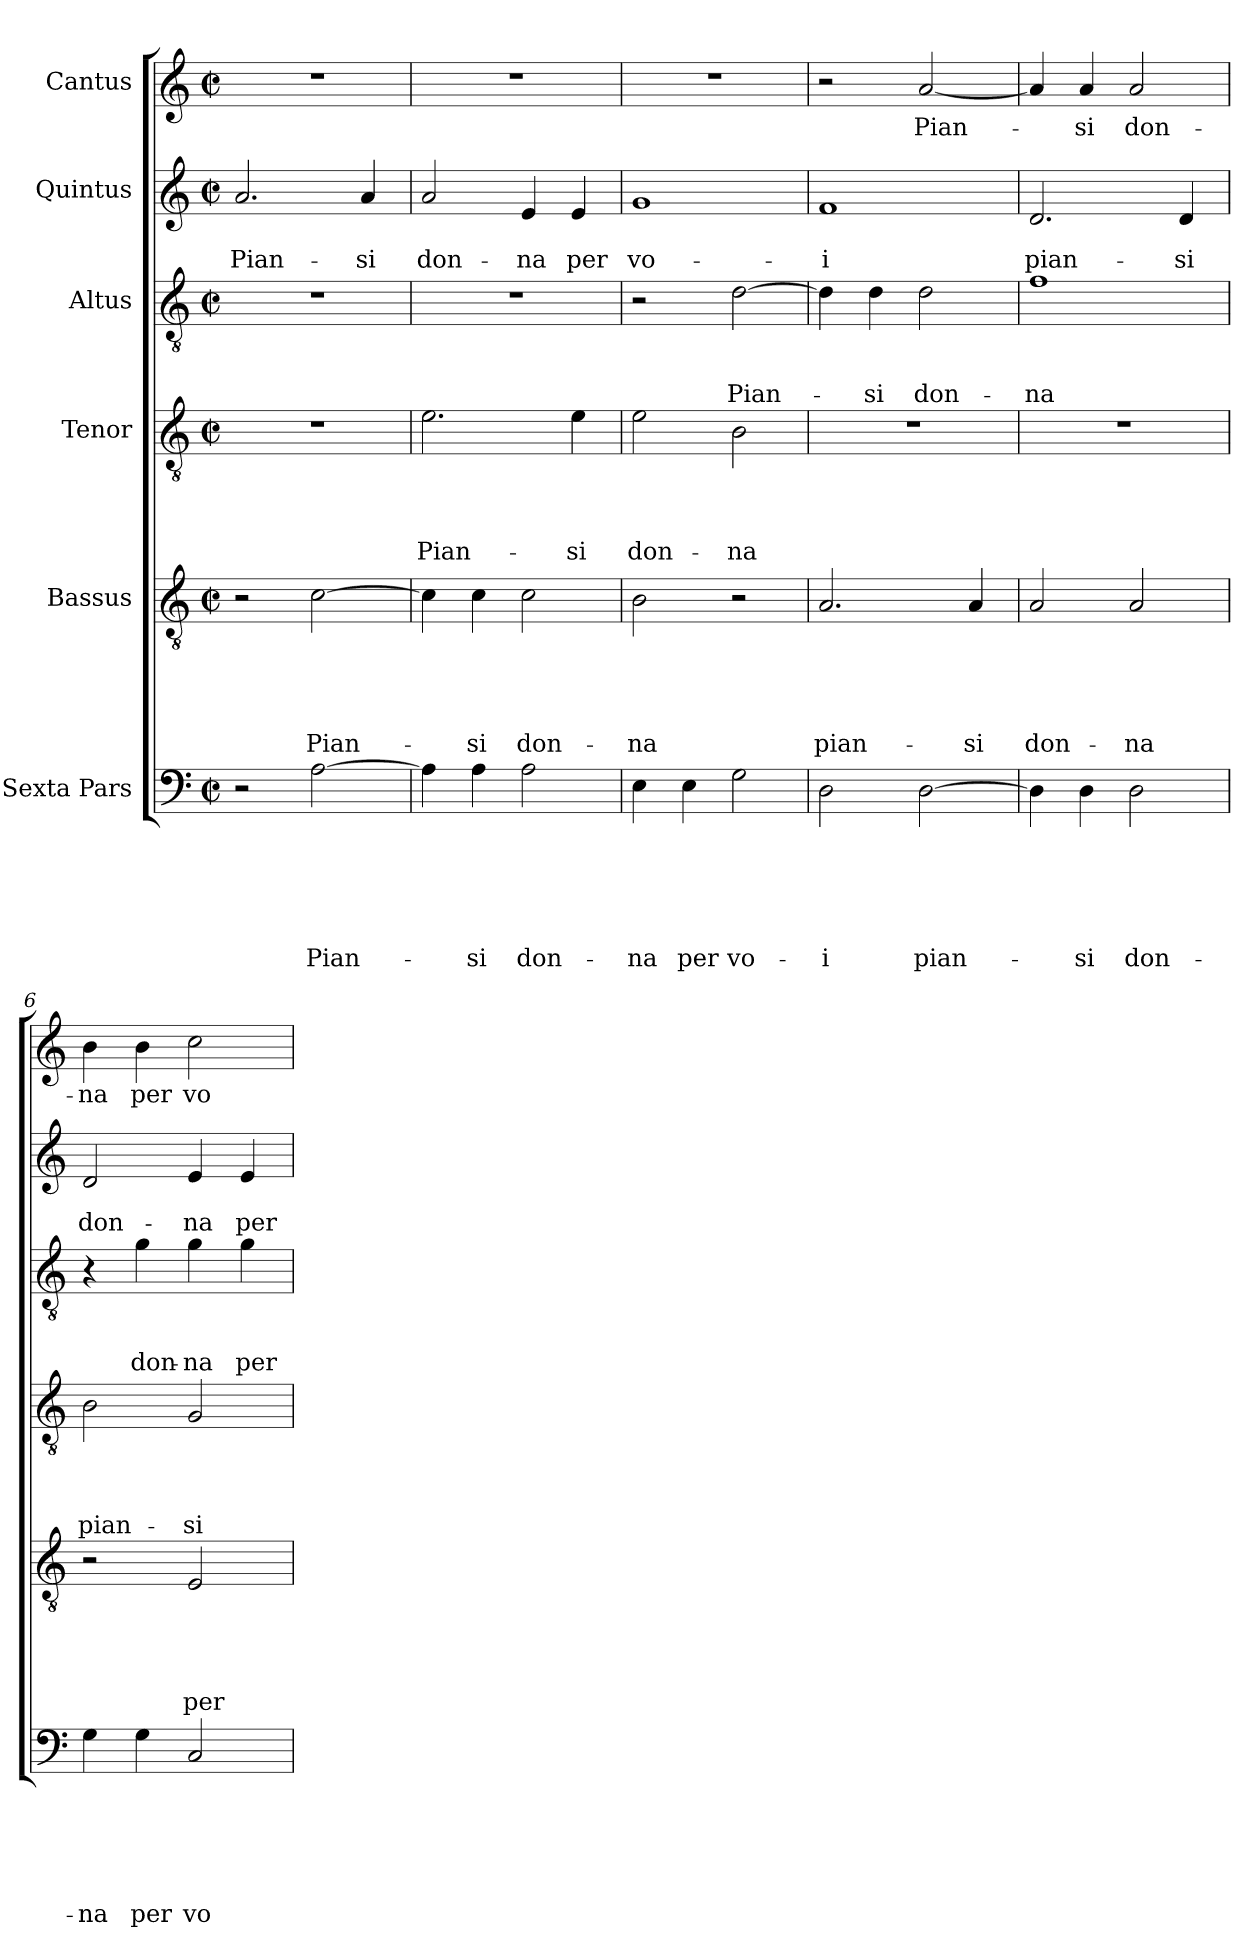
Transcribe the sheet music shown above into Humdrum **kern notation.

**kern	**text	**text	**text	**text	**text	**text	**kern	**text	**text	**text	**text	**text	**kern	**text	**text	**text	**text	**kern	**text	**text	**text	**kern	**text	**text	**kern	**text
*part6	*part6	*part6	*part6	*part6	*part6	*part6	*part5	*part5	*part5	*part5	*part5	*part5	*part4	*part4	*part4	*part4	*part4	*part3	*part3	*part3	*part3	*part2	*part2	*part2	*part1	*part1
*staff6	*staff6	*staff6	*staff6	*staff6	*staff6	*staff6	*staff5	*staff5	*staff5	*staff5	*staff5	*staff5	*staff4	*staff4	*staff4	*staff4	*staff4	*staff3	*staff3	*staff3	*staff3	*staff2	*staff2	*staff2	*staff1	*staff1
*I"Sexta Pars	*	*	*	*	*	*	*I"Bassus	*	*	*	*	*	*I"Tenor	*	*	*	*	*I"Altus	*	*	*	*I"Quintus	*	*	*I"Cantus	*
*clefF4	*	*	*	*	*	*	*clefGv2	*	*	*	*	*	*clefGv2	*	*	*	*	*clefGv2	*	*	*	*clefG2	*	*	*clefG2	*
*k[]	*	*	*	*	*	*	*k[]	*	*	*	*	*	*k[]	*	*	*	*	*k[]	*	*	*	*k[]	*	*	*k[]	*
*C:	*	*	*	*	*	*	*C:	*	*	*	*	*	*C:	*	*	*	*	*C:	*	*	*	*C:	*	*	*C:	*
*M2/2	*	*	*	*	*	*	*M2/2	*	*	*	*	*	*M2/2	*	*	*	*	*M2/2	*	*	*	*M2/2	*	*	*M2/2	*
*met(c|)	*	*	*	*	*	*	*met(c|)	*	*	*	*	*	*met(c|)	*	*	*	*	*met(c|)	*	*	*	*met(c|)	*	*	*met(c|)	*
=1	=1	=1	=1	=1	=1	=1	=1	=1	=1	=1	=1	=1	=1	=1	=1	=1	=1	=1	=1	=1	=1	=1	=1	=1	=1	=1
2r	.	.	.	.	.	.	2r	.	.	.	.	.	1r	.	.	.	.	1r	.	.	.	2.a/	.	Pian-	1r	.
[2A\	.	.	.	.	.	Pian-	[2c\	.	.	.	.	Pian-	.	.	.	.	.	.	.	.	.	.	.	.	.	.
.	.	.	.	.	.	.	.	.	.	.	.	.	.	.	.	.	.	.	.	.	.	4a/	.	-si	.	.
=2	=2	=2	=2	=2	=2	=2	=2	=2	=2	=2	=2	=2	=2	=2	=2	=2	=2	=2	=2	=2	=2	=2	=2	=2	=2	=2
4A\]	.	.	.	.	.	.	4c\]	.	.	.	.	.	2.e\	.	.	.	Pian-	1r	.	.	.	2a/	.	don-	1r	.
4A\	.	.	.	.	.	-si	4c\	.	.	.	.	-si	.	.	.	.	.	.	.	.	.	.	.	.	.	.
2A\	.	.	.	.	.	don-	2c\	.	.	.	.	don-	.	.	.	.	.	.	.	.	.	4e/	.	-na	.	.
.	.	.	.	.	.	.	.	.	.	.	.	.	4e\	.	.	.	-si	.	.	.	.	4e/	.	per	.	.
=3	=3	=3	=3	=3	=3	=3	=3	=3	=3	=3	=3	=3	=3	=3	=3	=3	=3	=3	=3	=3	=3	=3	=3	=3	=3	=3
4E\	.	.	.	.	.	-na	2B\	.	.	.	.	-na	2e\	.	.	.	don-	2r	.	.	.	1g	.	vo-	1r	.
4E\	.	.	.	.	.	per	.	.	.	.	.	.	.	.	.	.	.	.	.	.	.	.	.	.	.	.
2G\	.	.	.	.	.	vo-	2r	.	.	.	.	.	2B\	.	.	.	-na	[2d\	.	.	Pian-	.	.	.	.	.
=4	=4	=4	=4	=4	=4	=4	=4	=4	=4	=4	=4	=4	=4	=4	=4	=4	=4	=4	=4	=4	=4	=4	=4	=4	=4	=4
2D\	.	.	.	.	.	-i	2.A/	.	.	.	.	pian-	1r	.	.	.	.	4d\]	.	.	.	1f	.	-i	2r	.
.	.	.	.	.	.	.	.	.	.	.	.	.	.	.	.	.	.	4d\	.	.	-si	.	.	.	.	.
[2D\	.	.	.	.	.	pian-	.	.	.	.	.	.	.	.	.	.	.	2d\	.	.	don-	.	.	.	[2a/	Pian-
.	.	.	.	.	.	.	4A/	.	.	.	.	-si	.	.	.	.	.	.	.	.	.	.	.	.	.	.
=5	=5	=5	=5	=5	=5	=5	=5	=5	=5	=5	=5	=5	=5	=5	=5	=5	=5	=5	=5	=5	=5	=5	=5	=5	=5	=5
4D\]	.	.	.	.	.	.	2A/	.	.	.	.	don-	1r	.	.	.	.	1f	.	.	-na	2.d/	.	pian-	4a/]	.
4D\	.	.	.	.	.	-si	.	.	.	.	.	.	.	.	.	.	.	.	.	.	.	.	.	.	4a/	-si
2D\	.	.	.	.	.	don-	2A/	.	.	.	.	-na	.	.	.	.	.	.	.	.	.	.	.	.	2a/	don-
.	.	.	.	.	.	.	.	.	.	.	.	.	.	.	.	.	.	.	.	.	.	4d/	.	-si	.	.
!!LO:LB:g=z
=6	=6	=6	=6	=6	=6	=6	=6	=6	=6	=6	=6	=6	=6	=6	=6	=6	=6	=6	=6	=6	=6	=6	=6	=6	=6	=6
4G\	.	.	.	.	.	-na	2r	.	.	.	.	.	2B\	.	.	.	pian-	4r	.	.	.	2d/	.	don-	4b\	-na
4G\	.	.	.	.	.	per	.	.	.	.	.	.	.	.	.	.	.	4g\	.	.	don-	.	.	.	4b\	per
2C/	.	.	.	.	.	vo-	2E/	.	.	.	.	per	2G/	.	.	.	-si	4g\	.	.	-na	4e/	.	-na	2cc\	vo-
.	.	.	.	.	.	.	.	.	.	.	.	.	.	.	.	.	.	4g\	.	.	per	4e/	.	per	.	.
=	=	=	=	=	=	=	=	=	=	=	=	=	=	=	=	=	=	=	=	=	=	=	=	=	=	=
*-	*-	*-	*-	*-	*-	*-	*-	*-	*-	*-	*-	*-	*-	*-	*-	*-	*-	*-	*-	*-	*-	*-	*-	*-	*-	*-
